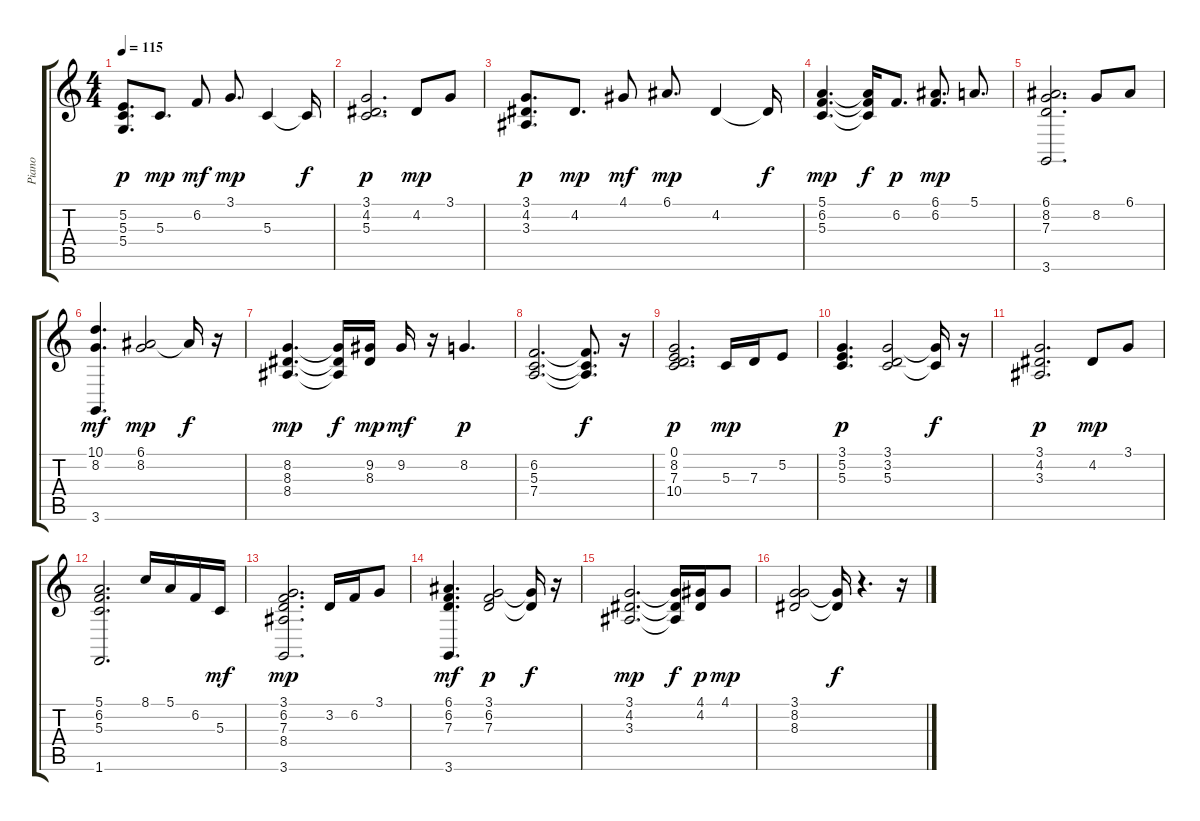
\track ("Piano  " "Piano  ") {instrument electricpiano2}
\staff {score tabs}
\tuning (E4 B3 G3 D3 A2 E2) {hide}
\ts (4 4)
\tempo 115
\clef g2
\ks c
(5.2 5.3 5.4).8{d dy p} 5.3.8{d dy mp} 6.2.8{dy mf} 3.1.8{d dy mp} 5.3.4 5.3{t}.16{dy f} |
(3.1 4.2 5.3).2{d dy p} 4.2.8{dy mp} 3.1.8 |
(3.1 4.2 3.3).8{d dy p} 4.2.8{d dy mp} 4.1.8{dy mf} 6.1.8{d dy mp} 4.2.4 4.2{t}.16{dy f} |
(5.1 6.2 5.3).4{d dy mp} (5.1{t} 6.2{t} 5.3{t}).16{dy f} 6.2.8{d dy p} (6.1 6.2).8{d dy mp} 5.1.8{d} |
(6.1 8.2 7.3 3.6).2{d} 8.2.8 6.1.8 |
(10.1 8.2 3.6).4{d dy mf} (6.1 8.2).2{dy mp} 6.1{t}.16{dy f} r.16 |
(8.2 8.3 8.4).4{d dy mp} (8.2{t} 8.3{t} 8.4{t}).16{dy f} (9.2 8.3).16{dy mp} 9.2.16{dy mf} r.16 8.2.4{d dy p} |
(6.2 5.3 7.4).2{d} (6.2{t} 5.3{t} 7.4{t}).8{d dy f} r.16 |
(0.1 8.2 7.3 10.4).2{d dy p} 5.3.16{dy mp} 7.3.16 5.2.8 |
(3.1 5.2 5.3).4{d dy p} (3.1 3.2 5.3).2 (3.1{t} 5.3{t}).16{dy f} r.16 |
(3.1 4.2 3.3).2{d dy p} 4.2.8{dy mp} 3.1.8 |
(5.1 6.2 5.3 1.6).2{d} 8.1.16 5.1.16 6.2.16 5.3.16{dy mf} |
(3.1 6.2 7.3 8.4 3.6).2{d dy mp} 3.2.16 6.2.16 3.1.8 |
(6.1 6.2 7.3 3.6).4{d dy mf} (3.1 6.2 7.3).2{dy p} (3.1{t} 7.3{t}).16{dy f} r.16 |
(3.1 4.2 3.3).2{d dy mp} (3.1{t} 4.2{t} 3.3{t}).16{dy f} (4.1 4.2).16{dy p} 4.1.8{dy mp} |
(3.1 8.2 8.3).2 (8.2{t} 8.3{t}).16{dy f} r.4{d} r.16
